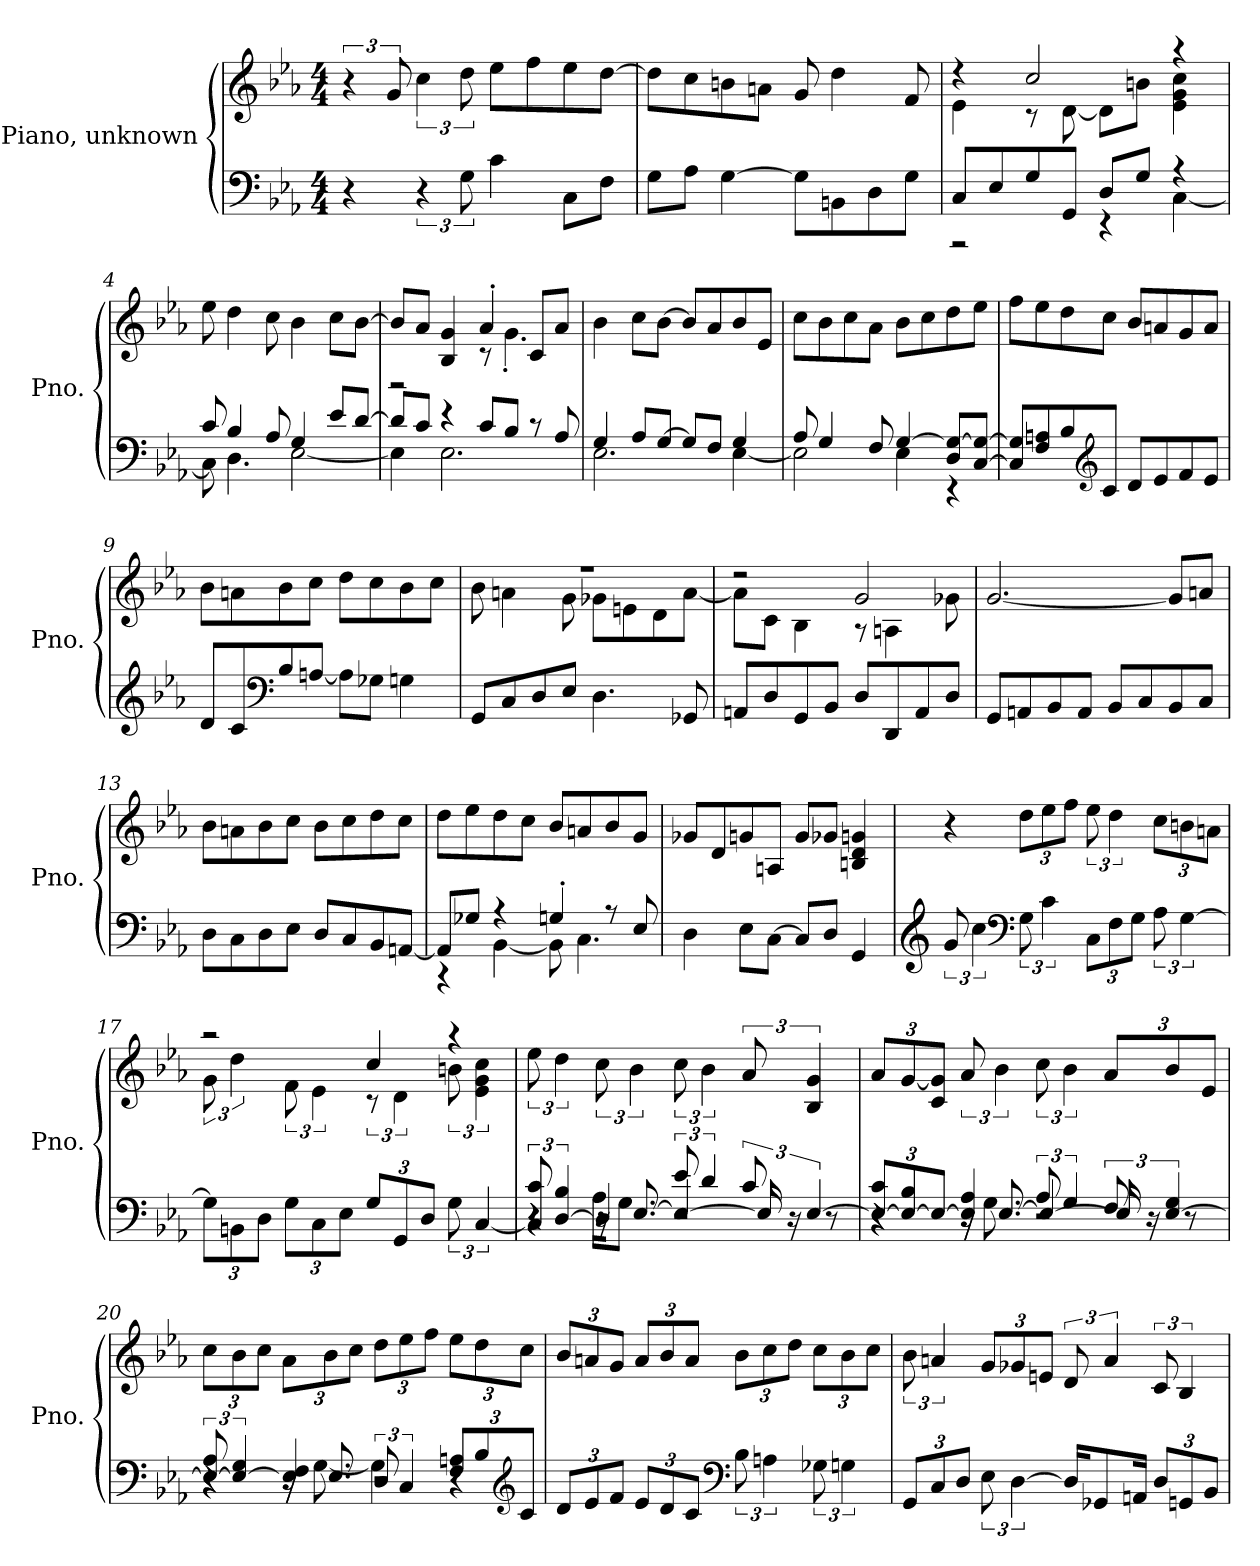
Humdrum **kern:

**kern	**kern
*part1	*part1
*staff2	*staff1
*I"Piano, unknown	*
*I'Pno.	*
*clefF4	*clefG2
*k[b-e-a-]	*k[b-e-a-]
*M4/4	*M4/4
*MM120	*MM120
=1	=1
4r	6r
.	12g/
6r	6cc\
12G\	12dd\
4c\	8ee-\L
.	8ff\
8C\L	8ee-\
8F\J	[8dd\J
=2	=2
8G\L	8dd\L]
8A-\J	8cc\
[4G\	8bn\
.	8an\J
8G\L]	8g/
8BBn\	4dd\
8D\	.
8G\J	8f/
=3	=3
*^	*^
8C/L	2r	4r	4e-\
8E-/	.	.	.
8G/	.	2cc/	8r
8GG/J	.	.	[8d\
8D/L	4r	.	8d\L]
8G/J	.	.	8bn\J
4r	[4C\	4r	4e-\ 4g\ 4cc\
*	*	*v	*v
=4	=4	=4
8c/	8C\]	8ee-\
4B-/	4.D\	4dd\
8A-/	.	8cc\
4G/	[2E-\	4b-\
8e-/L	.	8cc\L
[8d/J	.	[8b-\J
!!LO:LB:g=z
=5	=5	=5
*	*	*^
8d/L]	4E-\]	8b-/L]	2r
8c/J	.	8a-/J	.
4r	2.E-\	4B-/ 4g/	.
8c/L	.	4a-'/	8r
8B-/J	.	.	4.g'\
8r	.	8c/L	.
8A-/	.	8a-/J	.
*	*	*v	*v
=6	=6	=6
4G/	2.E-\	4b-\
8A-/L	.	8cc\L
[8G/J	.	[8b-\J
8G/L]	.	8b-/L]
8F/J	.	8a-/
4G/	[4E-\	8b-/
.	.	8e-/J
=7	=7	=7
8A-/	2E-\]	8cc\L
4G/	.	8b-\
.	.	8cc\
8F/	.	8a-\J
[4G/	4E-\	8b-\L
.	.	8cc\
8D/ 8G/_L	4r	8dd\
[8C/ 8G/_J	.	8ee-\J
*v	*v	*
=8	=8
8C/] 8G/]L	8ff\L
8F/ 8An/	8ee-\
8B-/	8dd\
*clefG2	*
8c/J	8cc\J
8d/L	8b-/L
8e-/	8an/
8f/	8g/
8e-/J	8a/J
!!LO:LB:g=z
=9	=9
8d/L	8b-\L
8c/	8an\
*clefF4	*
8B-/	8b-\
[8An/J	8cc\J
8A\L]	8dd\L
8G-X\J	8cc\
4Gn\	8b-\
.	8cc\J
=10	=10
*	*^
8GG/L	1r	8b-\
8C/	.	4an\
8D/	.	.
8E-/J	.	8g\
4.D\	.	8g-X\L
.	.	8en\
.	.	8d\
8GG-X/	.	[8a\J
=11	=11	=11
8AAn/L	2r	8a\L]
8D/	.	8c\J
8GG/	.	4B-\
8BB-/J	.	.
8D/L	2g/	8r
8DD/	.	4An\
8AA/	.	.
8D/J	.	8g-X\
*	*v	*v
=12	=12
8GG/L	[2.g/
8AAn/	.
8BB-/	.
8AA/J	.
8BB-/L	.
8C/	.
8BB-/	8g/L]
8C/J	8an/J
!!LO:LB:g=z
=13	=13
8D\L	8b-\L
8C\	8an\
8D\	8b-\
8E-\J	8cc\J
8D/L	8b-\L
8C/	8cc\
8BB-/	8dd\
[8AAn/J	8cc\J
=14	=14
*^	*
8AA/L]	4r	8dd\L
8G-X/J	.	8ee-\
4r	[4BB-\	8dd\
.	.	8cc\J
4Gn'/	8BB-\]	8b-/L
.	4.C\	8an/
8r	.	8b-/
8E-/	.	8g/J
*v	*v	*
=15	=15
4D\	8g-X/L
.	8d/
8E-\L	8gn/
[8C\J	8An/J
8C/L]	8g/L
8D/J	8g-X/J
4GG/	4Bn/ 4d/ 4gn/
!!LO:LB:g=z
=16	=16
*clefG2	*
12g/	4r
6cc\	.
*clefF4	*
*	*Xbrackettup
12G\	12dd\L
6c\	12ee-\
.	12ff\J
*Xbrackettup	*brackettup
12C\L	12ee-\
12F\	6dd\
12G\J	.
*brackettup	*Xbrackettup
12A-\	12cc\L
[6G\	12bn\
.	12an\J
=17	=17
*	*^
*Xbrackettup	*	*brackettup
12G\L]	2r	12g\
12BBn\	.	6dd\
12D\J	.	.
12G\L	.	12f\
12C\	.	6e-\
12E-\J	.	.
12G/L	4cc/	12r
12GG/	.	6d\
12D/J	.	.
*brackettup	*	*
12G\	4r	12bn\
[6C/	.	6e-\ 6g\ 6cc\
*	*v	*v
=18	=18
*^	*
*	*^	*
12C/] 12c/	4r	4r	12ee-\
[6D/ 6B-/	.	.	6dd\
4D/]	16A-\KL	16r	12cc\
.	8.G\J	[8.E-/	.
.	.	.	6b-\
12e-/	2r	4E-/_	12cc\
6d/	.	.	6b-\
12c/	.	16E-/]	12a-/
.	.	16r	.
[6E-/	.	.	6B-/ 6g/
.	.	8r	.
!!LO:LB:g=z
=19	=19	=19	=19
*Xbrackettup	*	*	*Xbrackettup
12E-/_ 12c/L	4r	4r	12a-/L
12E-/_ 12B-/	.	.	[12g/
12E-/J_	.	.	12c/ 12g/]J
*	*	*	*brackettup
4E-/] 4A-/	16r	16r	12a-/
.	8.G\	[8.E-/	.
.	.	.	6b-\
*brackettup	*	*	*
12A-/	2r	4E-/_	12cc\
6G/	.	.	6b-\
*	*	*	*Xbrackettup
12F/	.	16E-/]	12a-/L
.	.	16r	.
[6E-/ 6G/	.	.	12b-/
.	.	8r	.
.	.	.	12e-/J
=20	=20	=20	=20
12E-/_ 12A-/	4r	4r	12cc\L
6E-/_ 6G/	.	.	12b-\
.	.	.	12cc\J
4E-/] 4F/	16r	16r	12a-\L
.	[8.G\	8.E-/	.
.	.	.	12b-\
.	.	.	12cc\J
12D/	4G\]	2r	12dd\L
6C/	.	.	12ee-\
.	.	.	12ff\J
*Xbrackettup	*	*	*
12F/ 12An/L	4r	.	12ee-\L
12B-/	.	.	12dd\
*clefG2	*	*	*
12c/J	.	.	12cc\J
*v	*v	*v	*
!!LO:PB:g=z
=21	=21
12d/L	12b-/L
12e-/	12an/
12f/J	12g/J
12e-/L	12a/L
12d/	12b-/
12c/J	12a/J
*clefF4	*
*brackettup	*
12B-\	12b-\L
6An\	12cc\
.	12dd\J
12G-X\	12cc\L
6Gn\	12b-\
.	12cc\J
=22	=22
*Xbrackettup	*brackettup
12GG/L	12b-\
12C/	6an/
12D/J	.
*brackettup	*Xbrackettup
12E-\	12g/L
[6D\	12g-X/
.	12en/J
*	*brackettup
16D/KL]	12d/
8GG-X/	.
.	6a/
16AAn/Jk	.
*Xbrackettup	*
12D/L	12c/
12GGn/	6B-/
12BB-/J	.
=	=
*-	*-
